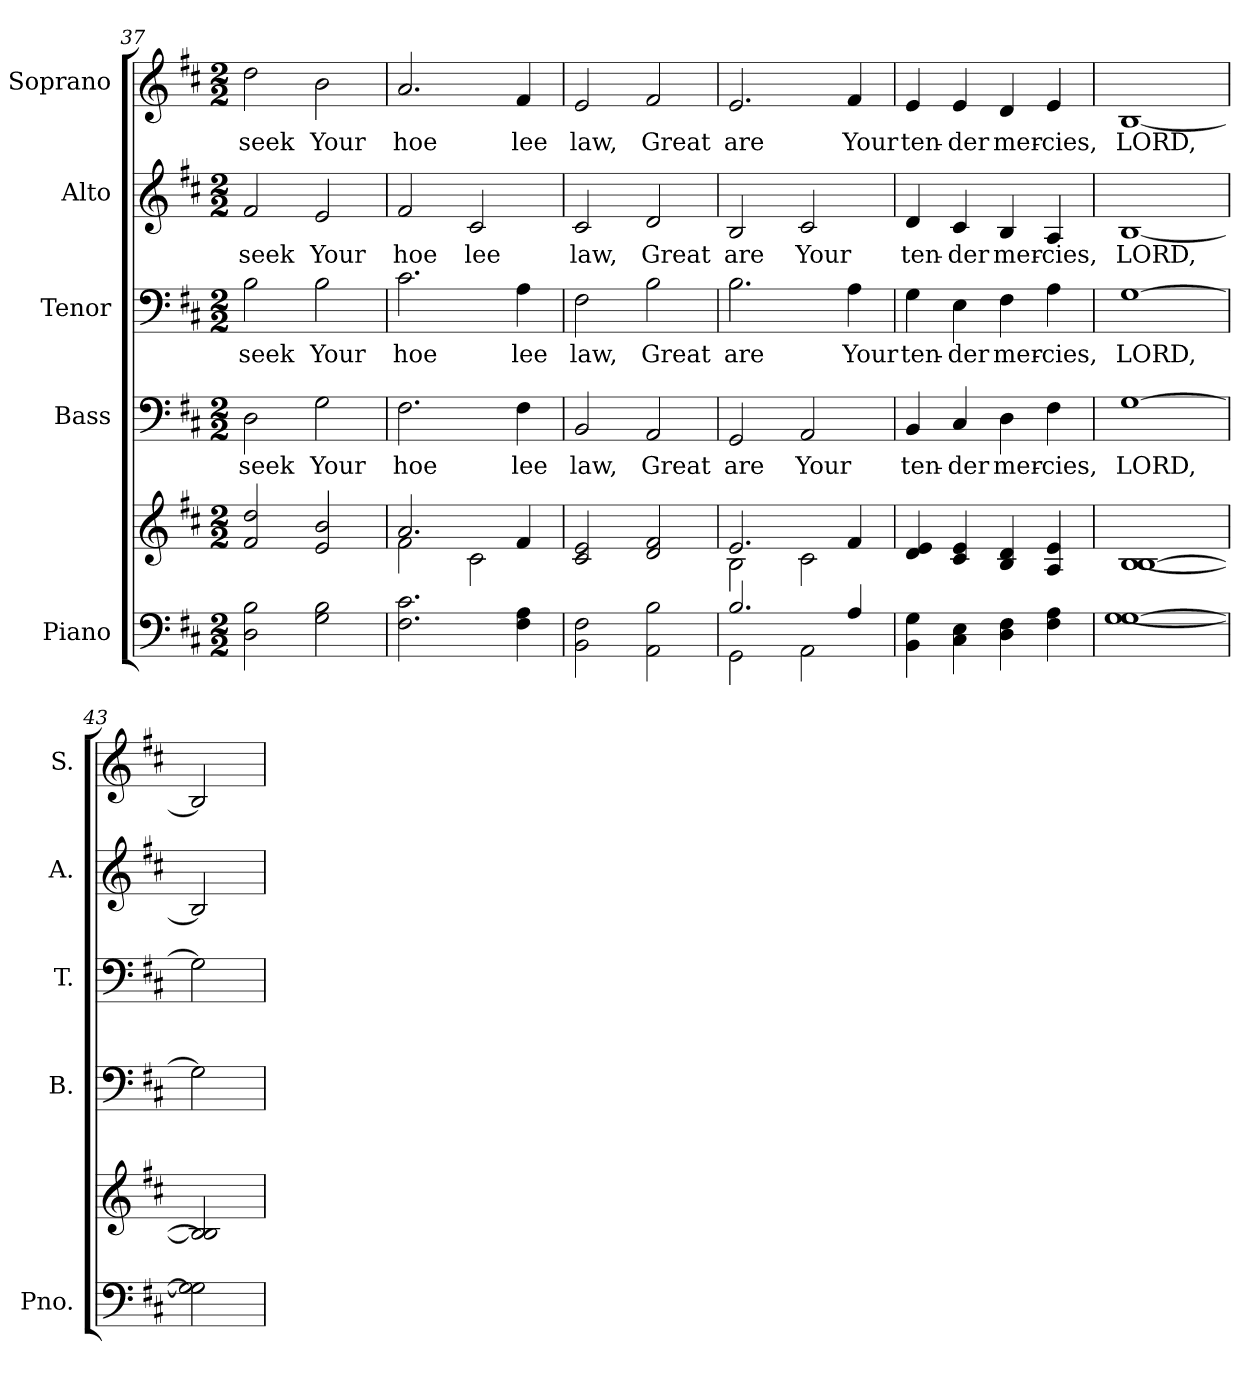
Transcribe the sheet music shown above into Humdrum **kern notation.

**kern	**kern	**kern	**text	**kern	**text	**kern	**text	**kern	**text
*part5	*part5	*part4	*part4	*part3	*part3	*part2	*part2	*part1	*part1
*staff6	*staff5	*staff4	*staff4	*staff3	*staff3	*staff2	*staff2	*staff1	*staff1
*I"Piano	*	*I"Bass	*	*I"Tenor	*	*I"Alto	*	*I"Soprano	*
*I'Pno.	*	*I'B.	*	*I'T.	*	*I'A.	*	*I'S.	*
*clefF4	*clefG2	*clefF4	*	*clefF4	*	*clefG2	*	*clefG2	*
*k[f#c#]	*k[f#c#]	*k[f#c#]	*	*k[f#c#]	*	*k[f#c#]	*	*k[f#c#]	*
*D:	*D:	*D:	*	*D:	*	*D:	*	*D:	*
*M2/2	*M2/2	*M2/2	*	*M2/2	*	*M2/2	*	*M2/2	*
=37	=37	=37	=37	=37	=37	=37	=37	=37	=37
!	!	!	!LO:LY:b:color=#000000	!	!	!	!	!	!
!	!	!	!	!	!LO:LY:b:color=#000000	!	!	!	!
!	!	!	!	!	!	!	!LO:LY:b:color=#000000	!	!
!	!	!	!	!	!	!	!	!	!LO:LY:b:color=#000000
2Di\ 2Bi	2f#i/ 2ddi	2Di\	seek	2Bi\	seek	2f#i/	seek	2ddi\	seek
!	!	!	!LO:LY:b:color=#000000	!	!	!	!	!	!
!	!	!	!	!	!LO:LY:b:color=#000000	!	!	!	!
!	!	!	!	!	!	!	!LO:LY:b:color=#000000	!	!
!	!	!	!	!	!	!	!	!	!LO:LY:b:color=#000000
2Gi\ 2Bi	2ei/ 2bi	2Gi\	Your	2Bi\	Your	2ei/	Your	2bi\	Your
=38	=38	=38	=38	=38	=38	=38	=38	=38	=38
*	*^	*	*	*	*	*	*	*	*
!	!	!	!	!LO:LY:b:color=#000000	!	!	!	!	!	!
!	!	!	!	!	!	!LO:LY:b:color=#000000	!	!	!	!
!	!	!	!	!	!	!	!	!LO:LY:b:color=#000000	!	!
!	!	!	!	!	!	!	!	!	!	!LO:LY:b:color=#000000
2.F#i\ 2.c#i	2.ai/	2f#i\	2.F#i\	hoe	2.c#i\	hoe	2f#i/	hoe	2.ai/	hoe
!	!	!	!	!	!	!	!	!LO:LY:b:color=#000000	!	!
.	.	2c#i\	.	.	.	.	2c#i/	lee	.	.
!	!	!	!	!LO:LY:b:color=#000000	!	!	!	!	!	!
!	!	!	!	!	!	!LO:LY:b:color=#000000	!	!	!	!
!	!	!	!	!	!	!	!	!	!	!LO:LY:b:color=#000000
4F#i\ 4Ai	4f#i/	.	4F#i\	lee	4Ai\	lee	.	.	4f#i/	lee
*	*v	*v	*	*	*	*	*	*	*	*
!!LO:PB:g=z
=39	=39	=39	=39	=39	=39	=39	=39	=39	=39
!	!	!	!LO:LY:b:color=#000000	!	!	!	!	!	!
!	!	!	!	!	!LO:LY:b:color=#000000	!	!	!	!
!	!	!	!	!	!	!	!LO:LY:b:color=#000000	!	!
!	!	!	!	!	!	!	!	!	!LO:LY:b:color=#000000
2BBi\ 2F#i	2c#i/ 2ei	2BBi/	law,	2F#i\	law,	2c#i/	law,	2ei/	law,
!	!	!	!LO:LY:b:color=#000000	!	!	!	!	!	!
!	!	!	!	!	!LO:LY:b:color=#000000	!	!	!	!
!	!	!	!	!	!	!	!LO:LY:b:color=#000000	!	!
!	!	!	!	!	!	!	!	!	!LO:LY:b:color=#000000
2AAi\ 2Bi	2di/ 2f#i	2AAi/	Great	2Bi\	Great	2di/	Great	2f#i/	Great
=40	=40	=40	=40	=40	=40	=40	=40	=40	=40
*^	*^	*	*	*	*	*	*	*	*
!	!	!	!	!	!LO:LY:b:color=#000000	!	!	!	!	!	!
!	!	!	!	!	!	!	!LO:LY:b:color=#000000	!	!	!	!
!	!	!	!	!	!	!	!	!	!LO:LY:b:color=#000000	!	!
!	!	!	!	!	!	!	!	!	!	!	!LO:LY:b:color=#000000
2.Bi/	2GGi\	2.ei/	2Bi\	2GGi/	are	2.Bi\	are	2Bi/	are	2.ei/	are
!	!	!	!	!	!LO:LY:b:color=#000000	!	!	!	!	!	!
!	!	!	!	!	!	!	!	!	!LO:LY:b:color=#000000	!	!
.	2AAi\	.	2c#i\	2AAi/	Your	.	.	2c#i/	Your	.	.
!	!	!	!	!	!	!	!LO:LY:b:color=#000000	!	!	!	!
!	!	!	!	!	!	!	!	!	!	!	!LO:LY:b:color=#000000
4Ai/	.	4f#i/	.	.	.	4Ai\	Your	.	.	4f#i/	Your
*v	*v	*	*	*	*	*	*	*	*	*	*
*	*v	*v	*	*	*	*	*	*	*	*
=41	=41	=41	=41	=41	=41	=41	=41	=41	=41
!	!	!	!LO:LY:b:color=#000000	!	!	!	!	!	!
!	!	!	!	!	!LO:LY:b:color=#000000	!	!	!	!
!	!	!	!	!	!	!	!LO:LY:b:color=#000000	!	!
!	!	!	!	!	!	!	!	!	!LO:LY:b:color=#000000
4BBi\ 4Gi	4di/ 4ei	4BBi/	ten-	4Gi\	ten-	4di/	ten-	4ei/	ten-
!	!	!	!LO:LY:b:color=#000000	!	!	!	!	!	!
!	!	!	!	!	!LO:LY:b:color=#000000	!	!	!	!
!	!	!	!	!	!	!	!LO:LY:b:color=#000000	!	!
!	!	!	!	!	!	!	!	!	!LO:LY:b:color=#000000
4C#i\ 4Ei	4c#i/ 4ei	4C#i/	-der	4Ei\	-der	4c#i/	-der	4ei/	-der
!	!	!	!LO:LY:b:color=#000000	!	!	!	!	!	!
!	!	!	!	!	!LO:LY:b:color=#000000	!	!	!	!
!	!	!	!	!	!	!	!LO:LY:b:color=#000000	!	!
!	!	!	!	!	!	!	!	!	!LO:LY:b:color=#000000
4Di\ 4F#i	4Bi/ 4di	4Di\	mer-	4F#i\	mer-	4Bi/	mer-	4di/	mer-
!	!	!	!LO:LY:b:color=#000000	!	!	!	!	!	!
!	!	!	!	!	!LO:LY:b:color=#000000	!	!	!	!
!	!	!	!	!	!	!	!LO:LY:b:color=#000000	!	!
!	!	!	!	!	!	!	!	!	!LO:LY:b:color=#000000
4F#i\ 4Ai	4Ai/ 4ei	4F#i\	-cies,	4Ai\	-cies,	4Ai/	-cies,	4ei/	-cies,
=42	=42	=42	=42	=42	=42	=42	=42	=42	=42
!	!	!	!LO:LY:b:color=#000000	!	!	!	!	!	!
!	!	!	!	!	!LO:LY:b:color=#000000	!	!	!	!
!	!	!	!	!	!	!	!LO:LY:b:color=#000000	!	!
!	!	!	!	!	!	!	!	!	!LO:LY:b:color=#000000
[1Gi [1Gi	[1Bi [1Bi	[1Gi	LORD,	[1Gi	LORD,	[1Bi	LORD,	[1Bi	LORD,
=43	=43	=43	=43	=43	=43	=43	=43	=43	=43
2Gi] 2Gi]	2Bi] 2Bi]	2Gi]	.	2Gi]	.	2Bi]	.	2Bi]	.
=	=	=	=	=	=	=	=	=	=
*-	*-	*-	*-	*-	*-	*-	*-	*-	*-
